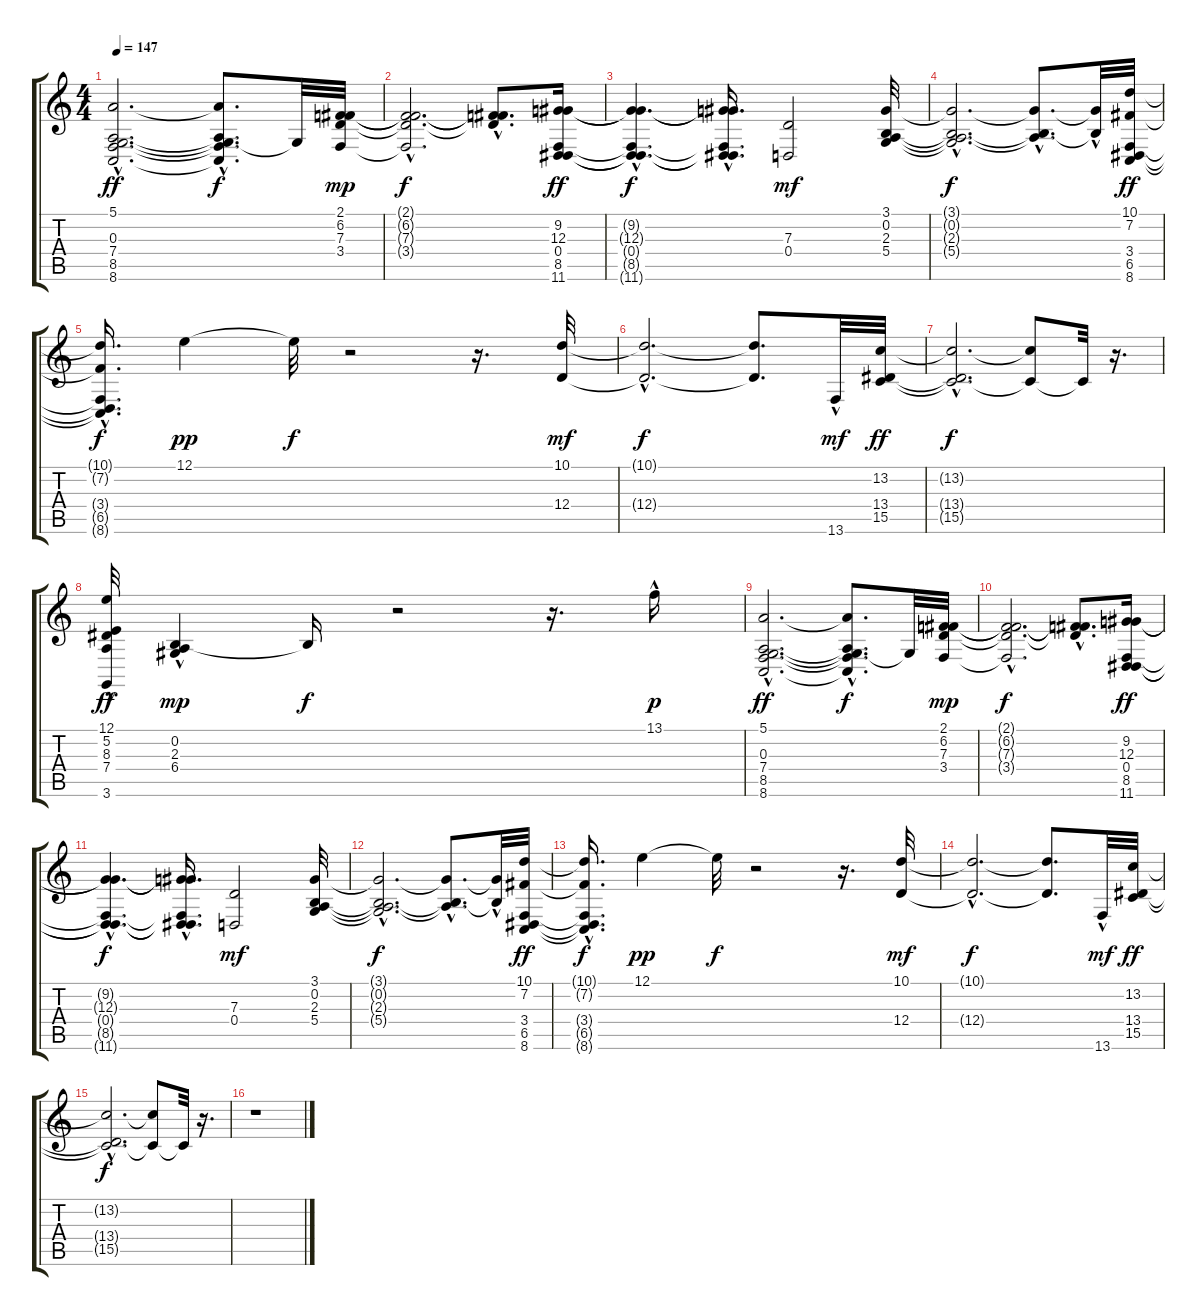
\track "" {instrument stringensemble2}
\staff {score tabs}
\tuning (E4 B3 G3 D3 A2 E2) {hide}
\ts (4 4)
\tempo 147
\clef g2
\ks c
(5.1{hac} 0.3{hac} 7.4{hac} 8.5{hac} 8.6{hac}).2{d dy ff} (5.1{hac t} 0.3{hac t} 7.4{hac t} 8.5{hac t} 8.6{hac t}).8{d dy f} 0.3{t}.32 (2.1 6.2 7.3 3.4).32{dy mp} |
(2.1{hac t} 6.2{hac t} 7.3{hac t} 3.4{t}).2{d dy f} (2.1{hac t} 6.2{hac t} 7.3{hac t}).8{d} (9.2 12.3 0.4 8.5 11.6).16{dy ff} |
(9.2{hac t} 12.3{hac t} 0.4{hac t} 8.5{hac t} 11.6{hac t}).4{d dy f} (9.2{t} 12.3{hac t} 0.4{t} 8.5{t} 11.6{t}).16{d} (7.3 0.4).2{dy mf} (3.1 0.2 2.3 5.4).32 |
(3.1{hac t} 0.2{hac t} 2.3{hac t} 5.4{hac t}).2{d dy f} (3.1{hac t} 0.2{hac t} 2.3{hac t}).8{d} (3.1{hac t} 0.2{hac t}).32 (10.1 7.2 3.4 6.5 8.6).32{dy ff} |
(10.1{t} 7.2{hac t} 3.4{t} 6.5{t} 8.6{hac t}).16{d dy f} 12.1.4{dy pp} 12.1{t}.32{dy f} r.2 r.16{d} (10.1 12.4).32{dy mf} |
(10.1{hac t} 12.4{hac t}).2{d dy f} (10.1{t} 12.4{t}).8{d} 13.6{hac}.32{dy mf} (13.2 13.4 15.5).32{dy ff} |
(13.2{hac t} 13.4{t} 15.5{hac t}).2{d dy f} (13.2{t} 15.5{t}).8 15.5{t}.32 r.16{d} |
(12.1 5.2{hac} 8.3{hac} 7.4 3.6).32{dy ff} (0.2 2.3{hac} 6.4).4{dy mp} 0.2{t}.16{dy f} r.2 r.16{d} 13.1{hac}.16{dy p} |
(5.1{hac} 0.3{hac} 7.4{hac} 8.5{hac} 8.6{hac}).2{d dy ff} (5.1{hac t} 0.3{hac t} 7.4{hac t} 8.5{hac t} 8.6{hac t}).8{d dy f} 0.3{t}.32 (2.1 6.2 7.3 3.4).32{dy mp} |
(2.1{hac t} 6.2{hac t} 7.3{hac t} 3.4{t}).2{d dy f} (2.1{hac t} 6.2{hac t} 7.3{hac t}).8{d} (9.2 12.3 0.4 8.5 11.6).16{dy ff} |
(9.2{hac t} 12.3{hac t} 0.4{hac t} 8.5{hac t} 11.6{hac t}).4{d dy f} (9.2{t} 12.3{hac t} 0.4{t} 8.5{t} 11.6{t}).16{d} (7.3 0.4).2{dy mf} (3.1 0.2 2.3 5.4).32 |
(3.1{hac t} 0.2{hac t} 2.3{hac t} 5.4{hac t}).2{d dy f} (3.1{hac t} 0.2{hac t} 2.3{hac t}).8{d} (3.1{hac t} 0.2{hac t}).32 (10.1 7.2 3.4 6.5 8.6).32{dy ff} |
(10.1{t} 7.2{hac t} 3.4{t} 6.5{t} 8.6{hac t}).16{d dy f} 12.1.4{dy pp} 12.1{t}.32{dy f} r.2 r.16{d} (10.1 12.4).32{dy mf} |
(10.1{hac t} 12.4{hac t}).2{d dy f} (10.1{t} 12.4{t}).8{d} 13.6{hac}.32{dy mf} (13.2 13.4 15.5).32{dy ff} |
(13.2{hac t} 13.4{t} 15.5{hac t}).2{d dy f} (13.2{t} 15.5{t}).8 15.5{t}.32 r.16{d} |
r.1
